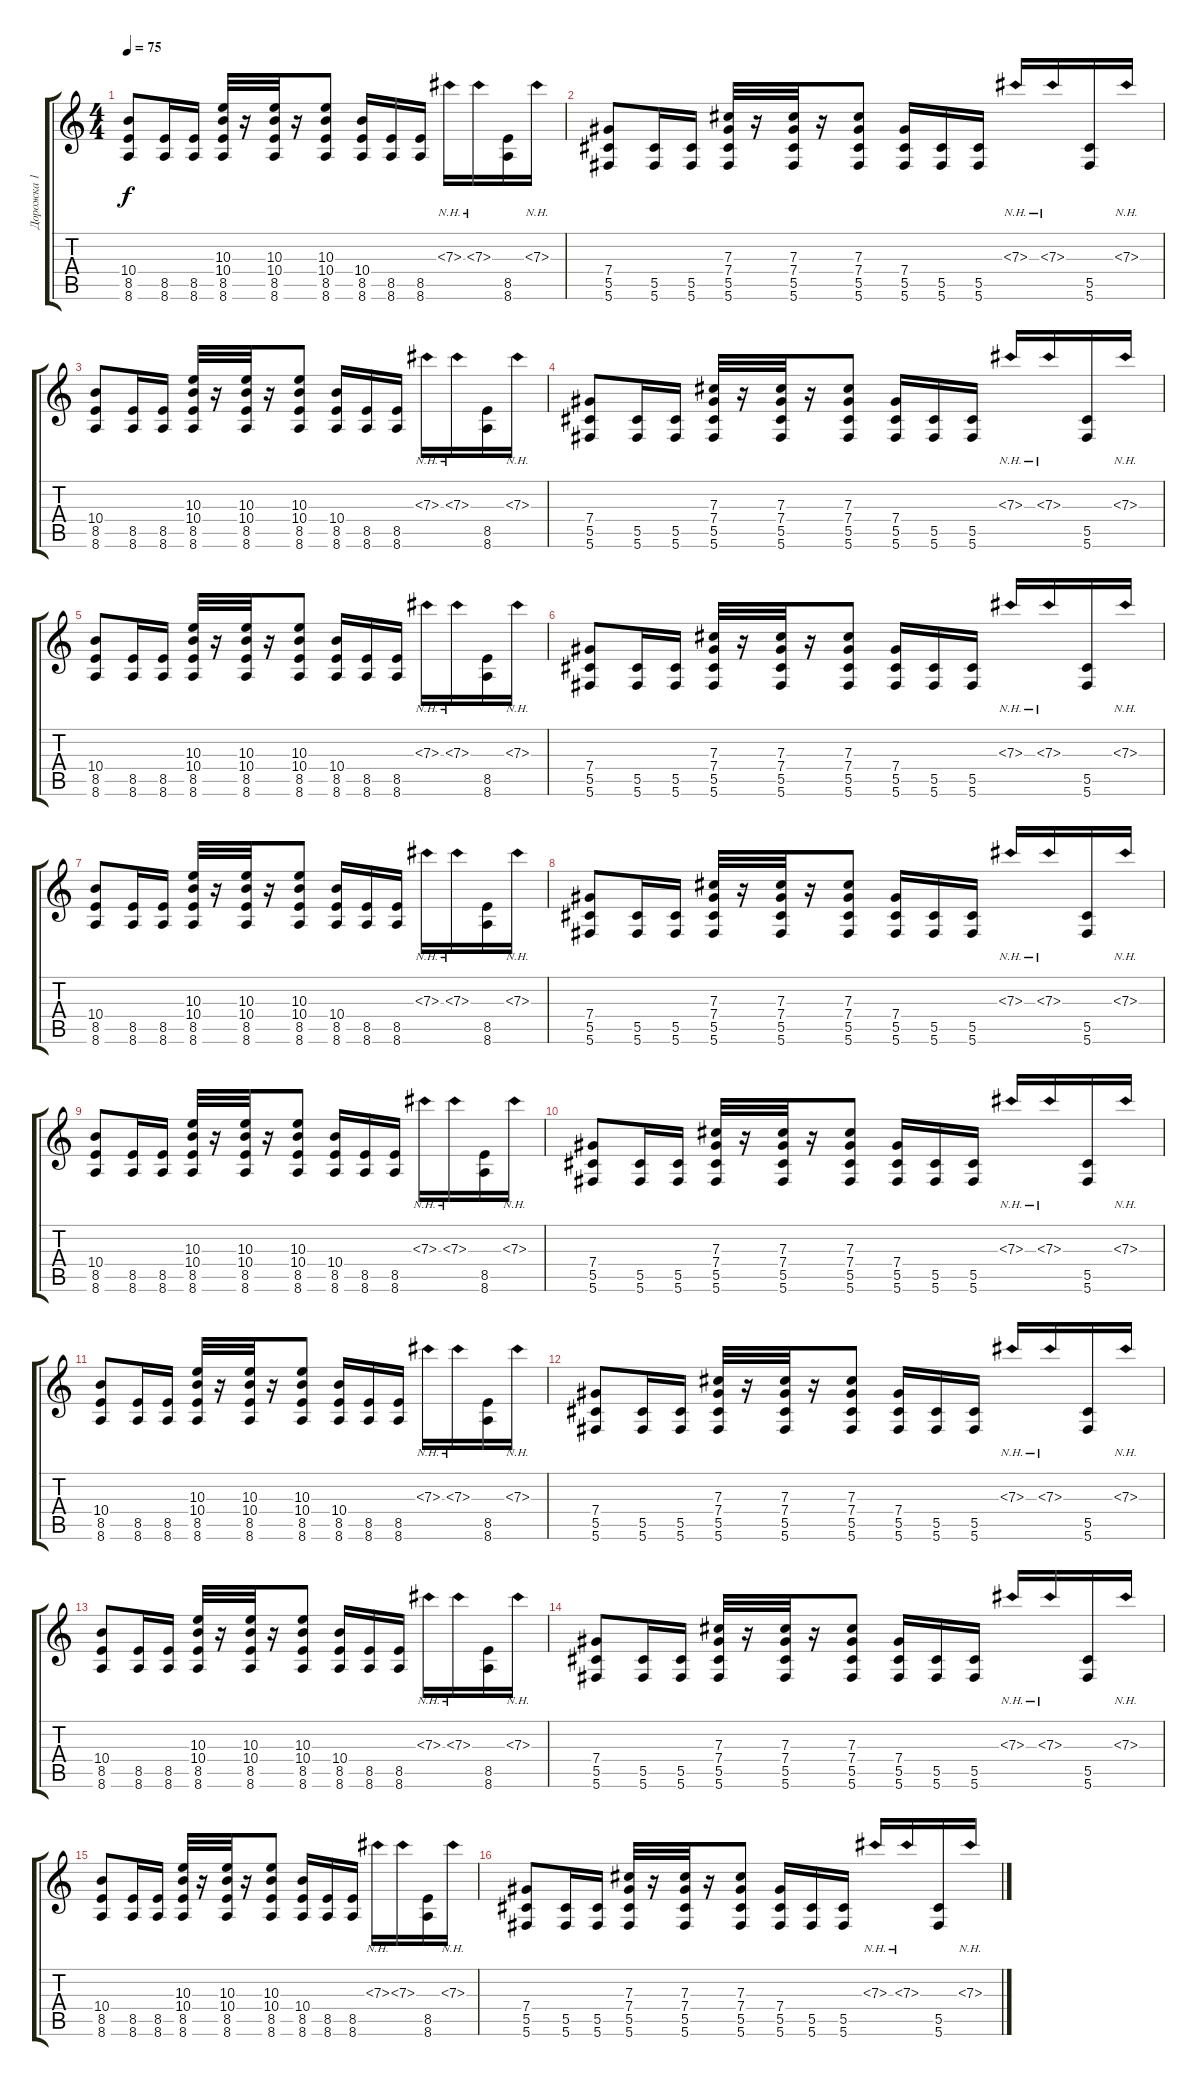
\track ("Дорожка 1" "Дорожка 1") {instrument distortionguitar}
\staff {score tabs}
\tuning (Eb4 Bb3 Gb3 Db3 Ab2 Db2) {hide}
\ts (4 4)
\tempo 75
\clef g2
\ks c
(10.4 8.5 8.6).8{dy f} (8.5 8.6).16 (8.5 8.6).16 (10.3 10.4 8.5 8.6).32 r.16 (10.3 10.4 8.5 8.6).32 r.16 (10.3 10.4 8.5 8.6).8 (10.4 8.5 8.6).16 (8.5 8.6).16 (8.5 8.6).16 7.3{nh}.16 7.3{nh}.16 (8.5 8.6).16 7.3{nh}.16 |
(7.4 5.5 5.6).8 (5.5 5.6).16 (5.5 5.6).16 (7.3 7.4 5.5 5.6).32 r.16 (7.3 7.4 5.5 5.6).32 r.16 (7.3 7.4 5.5 5.6).8 (7.4 5.5 5.6).16 (5.5 5.6).16 (5.5 5.6).16 7.3{nh}.16 7.3{nh}.16 (5.5 5.6).16 7.3{nh}.16 |
(10.4 8.5 8.6).8 (8.5 8.6).16 (8.5 8.6).16 (10.3 10.4 8.5 8.6).32 r.16 (10.3 10.4 8.5 8.6).32 r.16 (10.3 10.4 8.5 8.6).8 (10.4 8.5 8.6).16 (8.5 8.6).16 (8.5 8.6).16 7.3{nh}.16 7.3{nh}.16 (8.5 8.6).16 7.3{nh}.16 |
(7.4 5.5 5.6).8 (5.5 5.6).16 (5.5 5.6).16 (7.3 7.4 5.5 5.6).32 r.16 (7.3 7.4 5.5 5.6).32 r.16 (7.3 7.4 5.5 5.6).8 (7.4 5.5 5.6).16 (5.5 5.6).16 (5.5 5.6).16 7.3{nh}.16 7.3{nh}.16 (5.5 5.6).16 7.3{nh}.16 |
(10.4 8.5 8.6).8 (8.5 8.6).16 (8.5 8.6).16 (10.3 10.4 8.5 8.6).32 r.16 (10.3 10.4 8.5 8.6).32 r.16 (10.3 10.4 8.5 8.6).8 (10.4 8.5 8.6).16 (8.5 8.6).16 (8.5 8.6).16 7.3{nh}.16 7.3{nh}.16 (8.5 8.6).16 7.3{nh}.16 |
(7.4 5.5 5.6).8 (5.5 5.6).16 (5.5 5.6).16 (7.3 7.4 5.5 5.6).32 r.16 (7.3 7.4 5.5 5.6).32 r.16 (7.3 7.4 5.5 5.6).8 (7.4 5.5 5.6).16 (5.5 5.6).16 (5.5 5.6).16 7.3{nh}.16 7.3{nh}.16 (5.5 5.6).16 7.3{nh}.16 |
(10.4 8.5 8.6).8 (8.5 8.6).16 (8.5 8.6).16 (10.3 10.4 8.5 8.6).32 r.16 (10.3 10.4 8.5 8.6).32 r.16 (10.3 10.4 8.5 8.6).8 (10.4 8.5 8.6).16 (8.5 8.6).16 (8.5 8.6).16 7.3{nh}.16 7.3{nh}.16 (8.5 8.6).16 7.3{nh}.16 |
(7.4 5.5 5.6).8 (5.5 5.6).16 (5.5 5.6).16 (7.3 7.4 5.5 5.6).32 r.16 (7.3 7.4 5.5 5.6).32 r.16 (7.3 7.4 5.5 5.6).8 (7.4 5.5 5.6).16 (5.5 5.6).16 (5.5 5.6).16 7.3{nh}.16 7.3{nh}.16 (5.5 5.6).16 7.3{nh}.16 |
(10.4 8.5 8.6).8 (8.5 8.6).16 (8.5 8.6).16 (10.3 10.4 8.5 8.6).32 r.16 (10.3 10.4 8.5 8.6).32 r.16 (10.3 10.4 8.5 8.6).8 (10.4 8.5 8.6).16 (8.5 8.6).16 (8.5 8.6).16 7.3{nh}.16 7.3{nh}.16 (8.5 8.6).16 7.3{nh}.16 |
(7.4 5.5 5.6).8 (5.5 5.6).16 (5.5 5.6).16 (7.3 7.4 5.5 5.6).32 r.16 (7.3 7.4 5.5 5.6).32 r.16 (7.3 7.4 5.5 5.6).8 (7.4 5.5 5.6).16 (5.5 5.6).16 (5.5 5.6).16 7.3{nh}.16 7.3{nh}.16 (5.5 5.6).16 7.3{nh}.16 |
(10.4 8.5 8.6).8 (8.5 8.6).16 (8.5 8.6).16 (10.3 10.4 8.5 8.6).32 r.16 (10.3 10.4 8.5 8.6).32 r.16 (10.3 10.4 8.5 8.6).8 (10.4 8.5 8.6).16 (8.5 8.6).16 (8.5 8.6).16 7.3{nh}.16 7.3{nh}.16 (8.5 8.6).16 7.3{nh}.16 |
(7.4 5.5 5.6).8 (5.5 5.6).16 (5.5 5.6).16 (7.3 7.4 5.5 5.6).32 r.16 (7.3 7.4 5.5 5.6).32 r.16 (7.3 7.4 5.5 5.6).8 (7.4 5.5 5.6).16 (5.5 5.6).16 (5.5 5.6).16 7.3{nh}.16 7.3{nh}.16 (5.5 5.6).16 7.3{nh}.16 |
(10.4 8.5 8.6).8 (8.5 8.6).16 (8.5 8.6).16 (10.3 10.4 8.5 8.6).32 r.16 (10.3 10.4 8.5 8.6).32 r.16 (10.3 10.4 8.5 8.6).8 (10.4 8.5 8.6).16 (8.5 8.6).16 (8.5 8.6).16 7.3{nh}.16 7.3{nh}.16 (8.5 8.6).16 7.3{nh}.16 |
(7.4 5.5 5.6).8 (5.5 5.6).16 (5.5 5.6).16 (7.3 7.4 5.5 5.6).32 r.16 (7.3 7.4 5.5 5.6).32 r.16 (7.3 7.4 5.5 5.6).8 (7.4 5.5 5.6).16 (5.5 5.6).16 (5.5 5.6).16 7.3{nh}.16 7.3{nh}.16 (5.5 5.6).16 7.3{nh}.16 |
(10.4 8.5 8.6).8 (8.5 8.6).16 (8.5 8.6).16 (10.3 10.4 8.5 8.6).32 r.16 (10.3 10.4 8.5 8.6).32 r.16 (10.3 10.4 8.5 8.6).8 (10.4 8.5 8.6).16 (8.5 8.6).16 (8.5 8.6).16 7.3{nh}.16 7.3{nh}.16 (8.5 8.6).16 7.3{nh}.16 |
(7.4 5.5 5.6).8 (5.5 5.6).16 (5.5 5.6).16 (7.3 7.4 5.5 5.6).32 r.16 (7.3 7.4 5.5 5.6).32 r.16 (7.3 7.4 5.5 5.6).8 (7.4 5.5 5.6).16 (5.5 5.6).16 (5.5 5.6).16 7.3{nh}.16 7.3{nh}.16 (5.5 5.6).16 7.3{nh}.16
